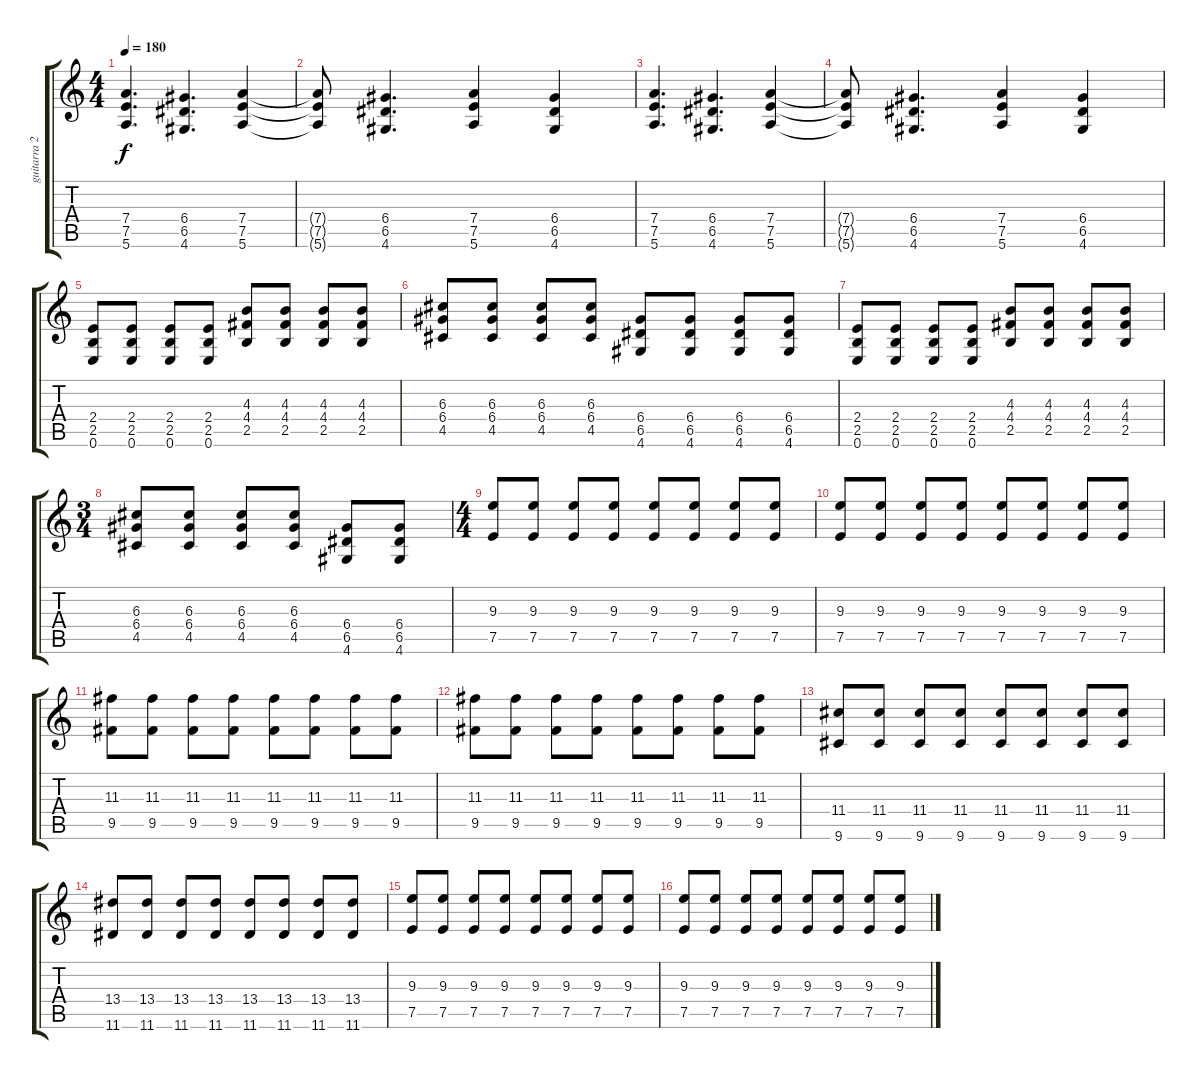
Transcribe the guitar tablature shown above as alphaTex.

\track ("guitarra 2" "guitarra 2") {instrument overdrivenguitar}
\staff {score tabs}
\tuning (E4 B3 G3 D3 A2 E2) {hide}
\ts (4 4)
\tempo 180
\clef g2
\ks c
(7.4 7.5 5.6).4{d dy f} (6.4 6.5 4.6).4{d} (7.4 7.5 5.6).4 |
(7.4{t} 7.5{t} 5.6{t}).8 (6.4 6.5 4.6).4{d} (7.4 7.5 5.6).4 (6.4 6.5 4.6).4 |
(7.4 7.5 5.6).4{d} (6.4 6.5 4.6).4{d} (7.4 7.5 5.6).4 |
(7.4{t} 7.5{t} 5.6{t}).8 (6.4 6.5 4.6).4{d} (7.4 7.5 5.6).4 (6.4 6.5 4.6).4 |
(2.4 2.5 0.6).8 (2.4 2.5 0.6).8 (2.4 2.5 0.6).8 (2.4 2.5 0.6).8 (4.3 4.4 2.5).8 (4.3 4.4 2.5).8 (4.3 4.4 2.5).8 (4.3 4.4 2.5).8 |
(6.3 6.4 4.5).8 (6.3 6.4 4.5).8 (6.3 6.4 4.5).8 (6.3 6.4 4.5).8 (6.4 6.5 4.6).8 (6.4 6.5 4.6).8 (6.4 6.5 4.6).8 (6.4 6.5 4.6).8 |
(2.4 2.5 0.6).8 (2.4 2.5 0.6).8 (2.4 2.5 0.6).8 (2.4 2.5 0.6).8 (4.3 4.4 2.5).8 (4.3 4.4 2.5).8 (4.3 4.4 2.5).8 (4.3 4.4 2.5).8 |
\ts (3 4)
(6.3 6.4 4.5).8 (6.3 6.4 4.5).8 (6.3 6.4 4.5).8 (6.3 6.4 4.5).8 (6.4 6.5 4.6).8 (6.4 6.5 4.6).8 |
\ts (4 4)
(9.3 7.5).8 (9.3 7.5).8 (9.3 7.5).8 (9.3 7.5).8 (9.3 7.5).8 (9.3 7.5).8 (9.3 7.5).8 (9.3 7.5).8 |
(9.3 7.5).8 (9.3 7.5).8 (9.3 7.5).8 (9.3 7.5).8 (9.3 7.5).8 (9.3 7.5).8 (9.3 7.5).8 (9.3 7.5).8 |
(11.3 9.5).8 (11.3 9.5).8 (11.3 9.5).8 (11.3 9.5).8 (11.3 9.5).8 (11.3 9.5).8 (11.3 9.5).8 (11.3 9.5).8 |
(11.3 9.5).8 (11.3 9.5).8 (11.3 9.5).8 (11.3 9.5).8 (11.3 9.5).8 (11.3 9.5).8 (11.3 9.5).8 (11.3 9.5).8 |
(11.4 9.6).8 (11.4 9.6).8 (11.4 9.6).8 (11.4 9.6).8 (11.4 9.6).8 (11.4 9.6).8 (11.4 9.6).8 (11.4 9.6).8 |
(13.4 11.6).8 (13.4 11.6).8 (13.4 11.6).8 (13.4 11.6).8 (13.4 11.6).8 (13.4 11.6).8 (13.4 11.6).8 (13.4 11.6).8 |
(9.3 7.5).8 (9.3 7.5).8 (9.3 7.5).8 (9.3 7.5).8 (9.3 7.5).8 (9.3 7.5).8 (9.3 7.5).8 (9.3 7.5).8 |
(9.3 7.5).8 (9.3 7.5).8 (9.3 7.5).8 (9.3 7.5).8 (9.3 7.5).8 (9.3 7.5).8 (9.3 7.5).8 (9.3 7.5).8
